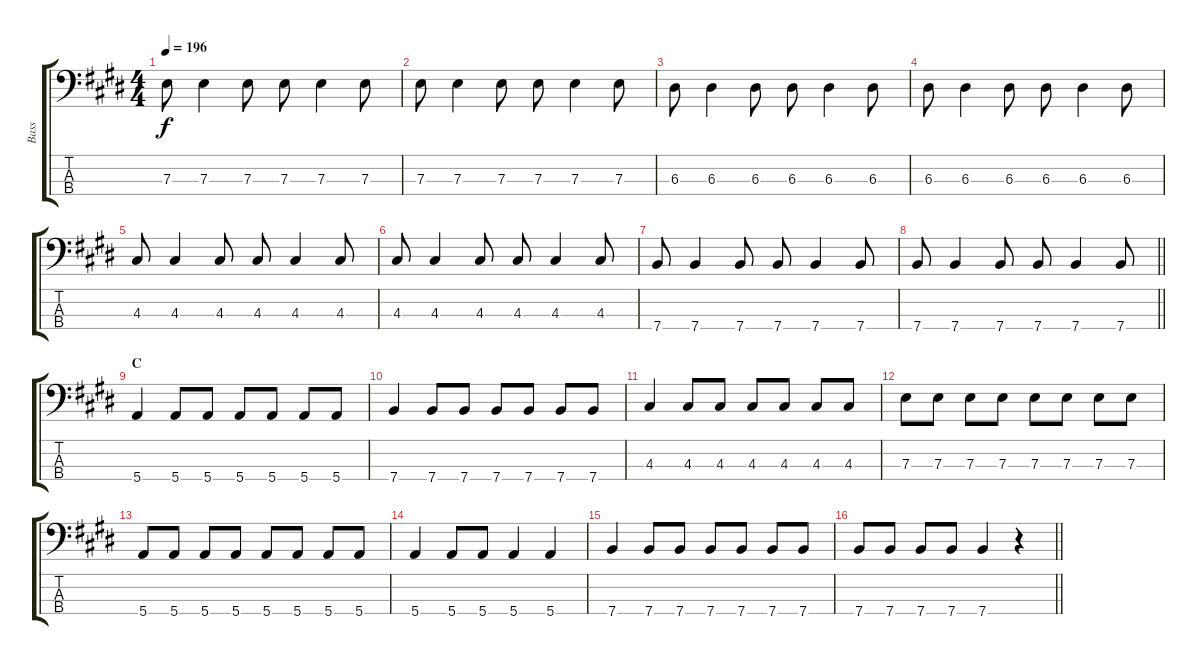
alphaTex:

\track ("Bass" "Bass") {instrument electricbassfinger}
\staff {score tabs}
\tuning (G2 D2 A1 E1) {hide}
\ts (4 4)
\tempo 196
\clef f4
\ks e
7.3.8{dy f} 7.3.4 7.3.8 7.3.8 7.3.4 7.3.8 |
7.3.8 7.3.4 7.3.8 7.3.8 7.3.4 7.3.8 |
6.3.8 6.3.4 6.3.8 6.3.8 6.3.4 6.3.8 |
6.3.8 6.3.4 6.3.8 6.3.8 6.3.4 6.3.8 |
4.3.8 4.3.4 4.3.8 4.3.8 4.3.4 4.3.8 |
4.3.8 4.3.4 4.3.8 4.3.8 4.3.4 4.3.8 |
7.4.8 7.4.4 7.4.8 7.4.8 7.4.4 7.4.8 |
\barLineRight lightlight
7.4.8 7.4.4 7.4.8 7.4.8 7.4.4 7.4.8 |
\section ("" "C")
5.4.4 5.4.8 5.4.8 5.4.8 5.4.8 5.4.8 5.4.8 |
7.4.4 7.4.8 7.4.8 7.4.8 7.4.8 7.4.8 7.4.8 |
4.3.4 4.3.8 4.3.8 4.3.8 4.3.8 4.3.8 4.3.8 |
7.3.8 7.3.8 7.3.8 7.3.8 7.3.8 7.3.8 7.3.8 7.3.8 |
5.4.8 5.4.8 5.4.8 5.4.8 5.4.8 5.4.8 5.4.8 5.4.8 |
5.4.4 5.4.8 5.4.8 5.4.4 5.4.4 |
7.4.4 7.4.8 7.4.8 7.4.8 7.4.8 7.4.8 7.4.8 |
\barLineRight lightlight
7.4.8 7.4.8 7.4.8 7.4.8 7.4.4 r.4
